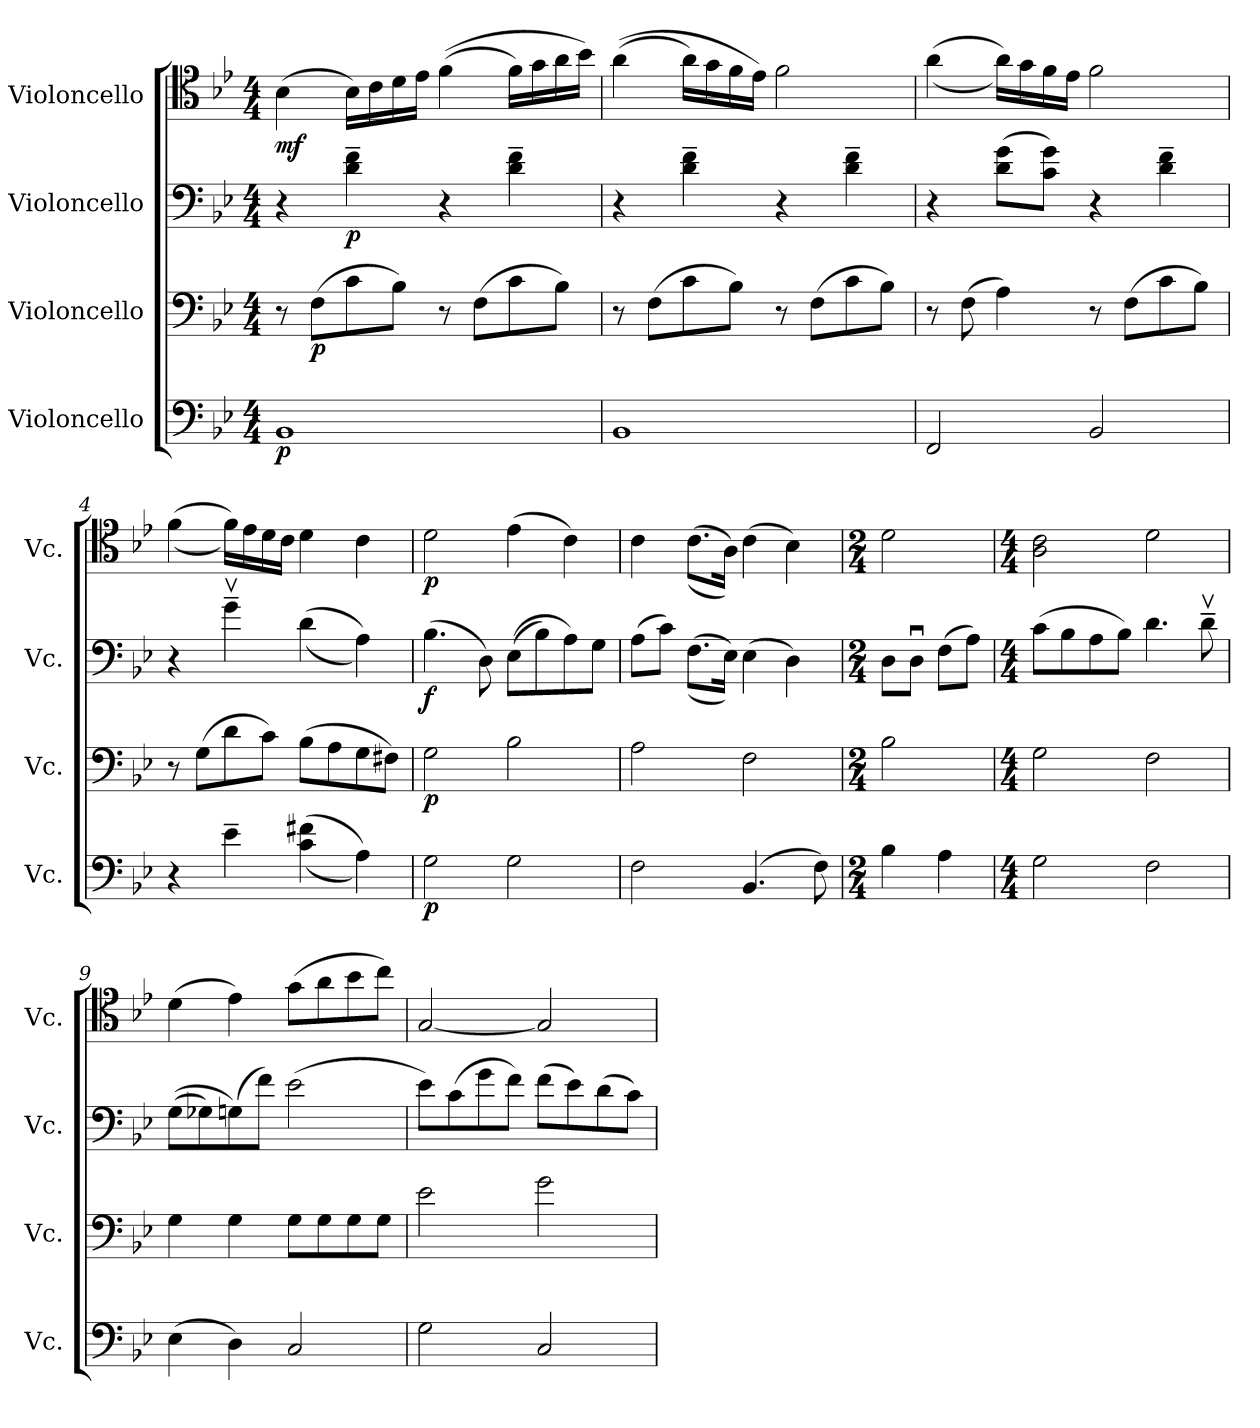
**kern	**dynam	**kern	**dynam	**kern	**dynam	**kern	**dynam
*part4	*part4	*part3	*part3	*part2	*part2	*part1	*part1
*staff4	*staff4	*staff3	*staff3	*staff2	*staff2	*staff1	*staff1
*I"Violoncello	*	*I"Violoncello	*	*I"Violoncello	*	*I"Violoncello	*
*I'Vc.	*	*I'Vc.	*	*I'Vc.	*	*I'Vc.	*
*clefF4	*	*clefF4	*	*clefF4	*	*clefC4	*
*k[b-e-]	*	*k[b-e-]	*	*k[b-e-]	*	*k[b-e-]	*
*M4/4	*	*M4/4	*	*M4/4	*	*M4/4	*
*MM70	*	*MM70	*	*MM70	*	*MM70	*
=1	=1	=1	=1	=1	=1	=1	=1
!	!LO:DY:b	!	!	!	!	!	!LO:DY:b
1BB-	p	8r	.	4r	.	(4B-\	mf
!	!	!	!LO:DY:b	!	!	!	!
.	.	(8F\L	p	.	.	.	.
!	!	!	!	!	!LO:DY:b	!	!
.	.	8c\	.	4d\~ 4f\~	p	16B-\LL)	.
.	.	.	.	.	.	16c\	.
.	.	8B-\J)	.	.	.	16d\	.
.	.	.	.	.	.	16e-\JJ	.
.	.	8r	.	4r	.	((4f\	.
.	.	(8F\L	.	.	.	.	.
.	.	8c\	.	4d\~ 4f\~	.	16f\LL)	.
.	.	.	.	.	.	16g\	.
.	.	8B-\J)	.	.	.	16a\	.
.	.	.	.	.	.	16b-\JJ)	.
=2	=2	=2	=2	=2	=2	=2	=2
1BB-	.	8r	.	4r	.	((4a\	.
.	.	(8F\L	.	.	.	.	.
.	.	8c\	.	4d\~ 4f\~	.	16a\LL)	.
.	.	.	.	.	.	16g\	.
.	.	8B-\J)	.	.	.	16f\	.
.	.	.	.	.	.	16e-\JJ)	.
.	.	8r	.	4r	.	2f\	.
.	.	(8F\L	.	.	.	.	.
.	.	8c\	.	4d\~ 4f\~	.	.	.
.	.	8B-\J)	.	.	.	.	.
!!LO:LB:g=z
=3	=3	=3	=3	=3	=3	=3	=3
2FF/	.	8r	.	4r	.	((4a\	.
.	.	(8F\	.	.	.	.	.
.	.	4A\)	.	(8d\ 8g\L	.	16a\LL))	.
.	.	.	.	.	.	16g\	.
.	.	.	.	8c\ 8g\J)	.	16f\	.
.	.	.	.	.	.	16e-\JJ	.
2BB-/	.	8r	.	4r	.	2f\	.
.	.	(8F\L	.	.	.	.	.
.	.	8c\	.	4d\~ 4f\~	.	.	.
.	.	8B-\J)	.	.	.	.	.
=4	=4	=4	=4	=4	=4	=4	=4
4r	.	8r	.	4r	.	((4f\	.
.	.	(8G\L	.	.	.	.	.
4e-~\	.	8d\	.	4gv~\	.	16f\LL))	.
.	.	.	.	.	.	16e-\	.
.	.	8c\J)	.	.	.	16d\	.
.	.	.	.	.	.	16c\JJ	.
((4c\ 4f#X\	.	(8B-\L	.	((4d\	.	4d\	.
.	.	8A\	.	.	.	.	.
4A\))	.	8G\	.	4A\))	.	4c\	.
.	.	8F#X\J)	.	.	.	.	.
!!LO:PB:g=z
=5	=5	=5	=5	=5	=5	=5	=5
!	!LO:DY:b	!	!LO:DY:b	!	!LO:DY:b	!	!LO:DY:b
2G\	p	2G\	p	(4.B-\	f	2d\	p
.	.	.	.	8D\)	.	.	.
2G\	.	2B-\	.	((8E-\L	.	(4e-\	.
.	.	.	.	8B-\)	.	.	.
.	.	.	.	8A\)	.	4c\)	.
.	.	.	.	8G\J	.	.	.
=6	=6	=6	=6	=6	=6	=6	=6
2F\	.	2A\	.	(8A\L	.	4c\	.
.	.	.	.	8c\J)	.	.	.
.	.	.	.	((8.F\L	.	((8.c\L	.
.	.	.	.	16E-\Jk))	.	16A\Jk))	.
(4.BB-/	.	2F\	.	(4E-\	.	(4c\	.
.	.	.	.	4D\)	.	4B-\)	.
8F\)	.	.	.	.	.	.	.
=7	=7	=7	=7	=7	=7	=7	=7
*M2/4	*	*M2/4	*	*M2/4	*	*M2/4	*
4B-\	.	2B-\	.	8D\L	.	2d\	.
.	.	.	.	8Du\J	.	.	.
4A\	.	.	.	(8F\L	.	.	.
.	.	.	.	8A\J)	.	.	.
!!LO:LB:g=z
=8	=8	=8	=8	=8	=8	=8	=8
*M4/4	*	*M4/4	*	*M4/4	*	*M4/4	*
2G\	.	2G\	.	(8c\L	.	2A\ 2c\	.
.	.	.	.	8B-\	.	.	.
.	.	.	.	8A\	.	.	.
.	.	.	.	8B-\J)	.	.	.
2F\	.	2F\	.	4.d\	.	2d\	.
.	.	.	.	8dv~\	.	.	.
=9	=9	=9	=9	=9	=9	=9	=9
(4E-\	.	4G\	.	((8G\L	.	(4d\	.
.	.	.	.	8G-X\)	.	.	.
4D\)	.	4G\	.	(8Gn\)	.	4e-\)	.
.	.	.	.	8f\J)	.	.	.
2C/	.	8G\L	.	(2e-\	.	(8g\L	.
.	.	8G\	.	.	.	8a\	.
.	.	8G\	.	.	.	8b-\	.
.	.	8G\J	.	.	.	8cc\J)	.
!!LO:PB:g=z
=10	=10	=10	=10	=10	=10	=10	=10
2G\	.	2e-\	.	8e-\L)	.	[2G/	.
.	.	.	.	(8c\	.	.	.
.	.	.	.	8g\	.	.	.
.	.	.	.	8f\J)	.	.	.
2C/	.	2g\	.	(8f\L	.	2G/]	.
.	.	.	.	8e-\)	.	.	.
.	.	.	.	(8d\	.	.	.
.	.	.	.	8c\J)	.	.	.
=	=	=	=	=	=	=	=
*-	*-	*-	*-	*-	*-	*-	*-
